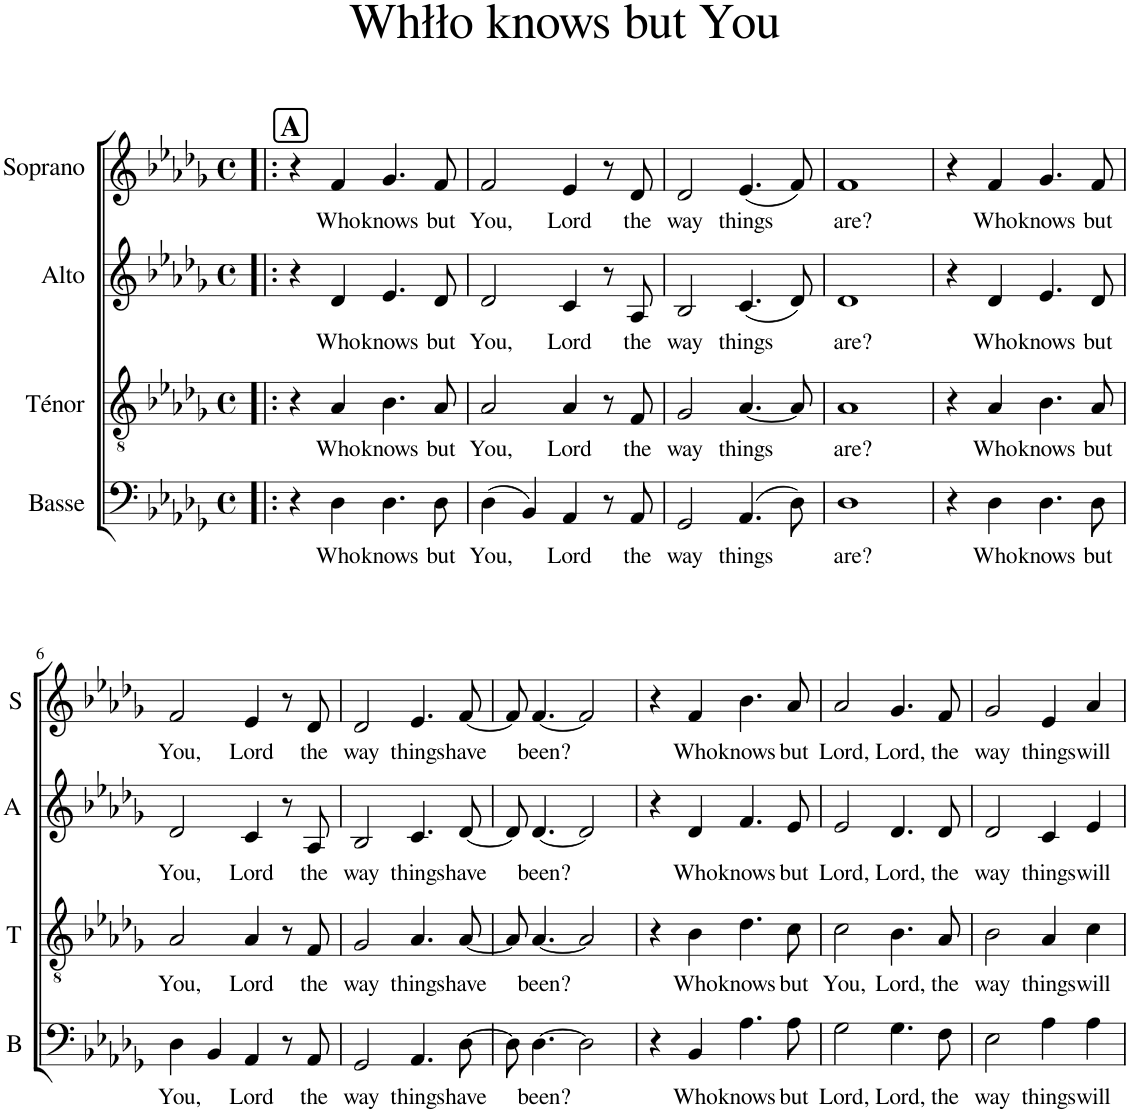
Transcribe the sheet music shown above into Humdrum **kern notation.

**kern	**text	**kern	**text	**kern	**text	**kern	**text
*part4	*part4	*part3	*part3	*part2	*part2	*part1	*part1
*staff4	*staff4	*staff3	*staff3	*staff2	*staff2	*staff1	*staff1
*I"Basse	*	*I"Ténor	*	*I"Alto	*	*I"Soprano	*
*I'B	*	*I'T	*	*I'A	*	*I'S	*
*clefF4	*	*clefGv2	*	*clefG2	*	*clefG2	*
*Trd1c2	*	*	*	*	*	*	*
*k[b-e-a-d-g-]	*	*k[b-e-a-d-g-]	*	*k[b-e-a-d-g-]	*	*k[b-e-a-d-g-]	*
*M4/4	*	*M4/4	*	*M4/4	*	*M4/4	*
*met(c)	*	*met(c)	*	*met(c)	*	*met(c)	*
=1!|:	=1!|:	=1!|:	=1!|:	=1!|:	=1!|:	=1!|:	=1!|:
!	!	!	!	!	!	!LO:TX:a:B:t=A	!
4r	.	4r	.	4r	.	4r	.
!	!LO:LY:b	!	!LO:LY:b	!	!LO:LY:b	!	!LO:LY:b
4D-\	Who	4A-/	Who	4d-/	Who	4f/	Who
!	!LO:LY:b	!	!LO:LY:b	!	!LO:LY:b	!	!LO:LY:b
4.D-\	knows	4.B-\	knows	4.e-/	knows	4.g-/	knows
!	!LO:LY:b	!	!LO:LY:b	!	!LO:LY:b	!	!LO:LY:b
8D-\	but	8A-/	but	8d-/	but	8f/	but
=2	=2	=2	=2	=2	=2	=2	=2
!	!LO:LY:b	!	!LO:LY:b	!	!LO:LY:b	!	!LO:LY:b
(4D-\	You,	2A-/	You,	2d-/	You,	2f/	You,
4BB-/)	.	.	.	.	.	.	.
!	!LO:LY:b	!	!LO:LY:b	!	!LO:LY:b	!	!LO:LY:b
4AA-/	Lord	4A-/	Lord	4c/	Lord	4e-/	Lord
8r	.	8r	.	8r	.	8r	.
!	!LO:LY:b	!	!LO:LY:b	!	!LO:LY:b	!	!LO:LY:b
8AA-/	the	8F/	the	8A-/	the	8d-/	the
=3	=3	=3	=3	=3	=3	=3	=3
!	!LO:LY:b	!	!LO:LY:b	!	!LO:LY:b	!	!LO:LY:b
2GG-/	way	2G-/	way	2B-/	way	2d-/	way
!	!LO:LY:b	!	!LO:LY:b	!	!LO:LY:b	!	!LO:LY:b
(4.AA-/	things	[4.A-/	things	(4.c/	things	(4.e-/	things
8D-\)	.	8A-/]	.	8d-/)	.	8f/)	.
=4	=4	=4	=4	=4	=4	=4	=4
!	!LO:LY:b	!	!LO:LY:b	!	!LO:LY:b	!	!LO:LY:b
1D-	are?	1A-	are?	1d-	are?	1f	are?
=5	=5	=5	=5	=5	=5	=5	=5
4r	.	4r	.	4r	.	4r	.
!	!LO:LY:b	!	!LO:LY:b	!	!LO:LY:b	!	!LO:LY:b
4D-\	Who	4A-/	Who	4d-/	Who	4f/	Who
!	!LO:LY:b	!	!LO:LY:b	!	!LO:LY:b	!	!LO:LY:b
4.D-\	knows	4.B-\	knows	4.e-/	knows	4.g-/	knows
!	!LO:LY:b	!	!LO:LY:b	!	!LO:LY:b	!	!LO:LY:b
8D-\	but	8A-/	but	8d-/	but	8f/	but
!!LO:LB:g=z
=6	=6	=6	=6	=6	=6	=6	=6
!	!LO:LY:b	!	!LO:LY:b	!	!LO:LY:b	!	!LO:LY:b
4D-\	You,	2A-/	You,	2d-/	You,	2f/	You,
4BB-/	.	.	.	.	.	.	.
!	!LO:LY:b	!	!LO:LY:b	!	!LO:LY:b	!	!LO:LY:b
4AA-/	Lord	4A-/	Lord	4c/	Lord	4e-/	Lord
8r	.	8r	.	8r	.	8r	.
!	!LO:LY:b	!	!LO:LY:b	!	!LO:LY:b	!	!LO:LY:b
8AA-/	the	8F/	the	8A-/	the	8d-/	the
=7	=7	=7	=7	=7	=7	=7	=7
!	!LO:LY:b	!	!LO:LY:b	!	!LO:LY:b	!	!LO:LY:b
2GG-/	way	2G-/	way	2B-/	way	2d-/	way
!	!LO:LY:b	!	!LO:LY:b	!	!LO:LY:b	!	!LO:LY:b
4.AA-/	things	4.A-/	things	4.c/	things	4.e-/	things
!	!LO:LY:b	!	!LO:LY:b	!	!LO:LY:b	!	!LO:LY:b
[8D-\	have	[8A-/	have	[8d-/	have	[8f/	have
=8	=8	=8	=8	=8	=8	=8	=8
8D-\]	.	8A-/]	.	8d-/]	.	8f/]	.
!	!LO:LY:b	!	!LO:LY:b	!	!LO:LY:b	!	!LO:LY:b
[4.D-\	been?	[4.A-/	been?	[4.d-/	been?	[4.f/	been?
2D-\]	.	2A-/]	.	2d-/]	.	2f/]	.
=9	=9	=9	=9	=9	=9	=9	=9
4r	.	4r	.	4r	.	4r	.
!	!LO:LY:b	!	!LO:LY:b	!	!LO:LY:b	!	!LO:LY:b
4BB-/	Who	4B-\	Who	4d-/	Who	4f/	Who
!	!LO:LY:b	!	!LO:LY:b	!	!LO:LY:b	!	!LO:LY:b
4.A-\	knows	4.d-\	knows	4.f/	knows	4.b-\	knows
!	!LO:LY:b	!	!LO:LY:b	!	!LO:LY:b	!	!LO:LY:b
8A-\	but	8c\	but	8e-/	but	8a-/	but
=10	=10	=10	=10	=10	=10	=10	=10
!	!LO:LY:b	!	!LO:LY:b	!	!LO:LY:b	!	!LO:LY:b
2G-\	Lord,	2c\	You,	2e-/	Lord,	2a-/	Lord,
!	!LO:LY:b	!	!LO:LY:b	!	!LO:LY:b	!	!LO:LY:b
4.G-\	Lord,	4.B-\	Lord,	4.d-/	Lord,	4.g-/	Lord,
!	!LO:LY:b	!	!LO:LY:b	!	!LO:LY:b	!	!LO:LY:b
8F\	the	8A-/	the	8d-/	the	8f/	the
=11	=11	=11	=11	=11	=11	=11	=11
!	!LO:LY:b	!	!LO:LY:b	!	!LO:LY:b	!	!LO:LY:b
2E-\	way	2B-\	way	2d-/	way	2g-/	way
!	!LO:LY:b	!	!LO:LY:b	!	!LO:LY:b	!	!LO:LY:b
4A-\	things	4A-/	things	4c/	things	4e-/	things
!	!LO:LY:b	!	!LO:LY:b	!	!LO:LY:b	!	!LO:LY:b
4A-\	will	4c\	will	4e-/	will	4a-/	will
=	=	=	=	=	=	=	=
*-	*-	*-	*-	*-	*-	*-	*-
